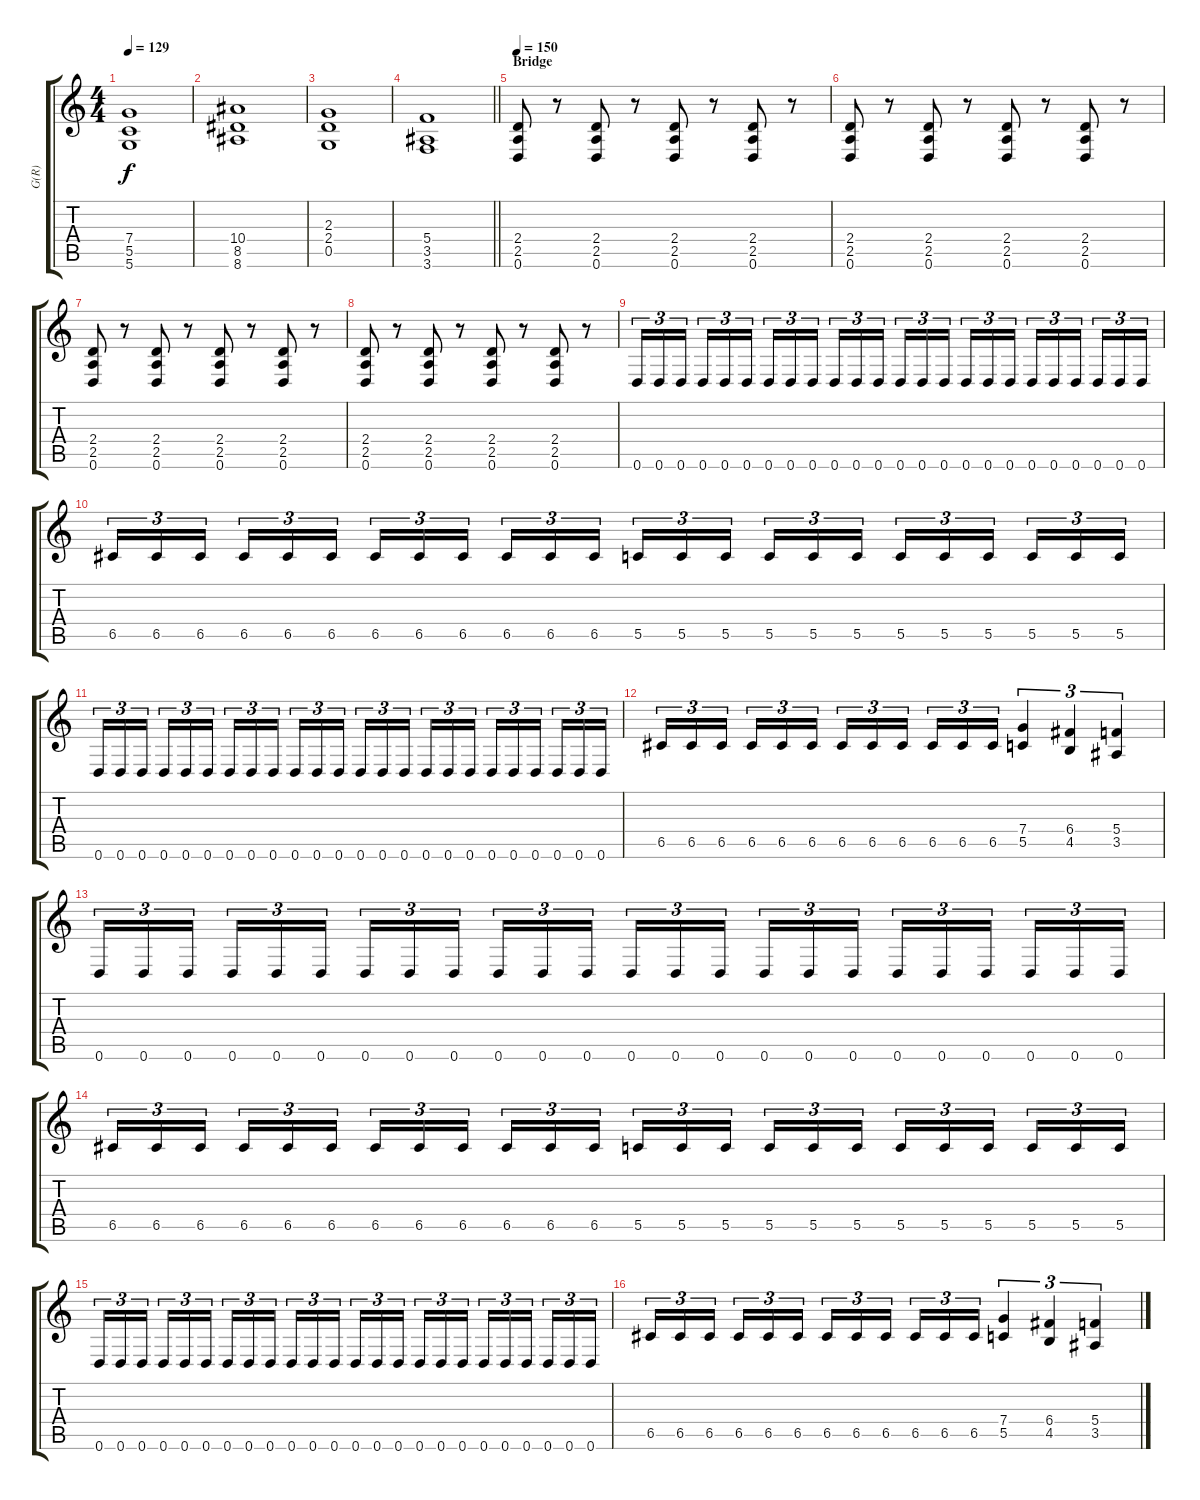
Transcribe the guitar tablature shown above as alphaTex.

\track ("G(R)" "G(R)") {instrument overdrivenguitar}
\staff {score tabs}
\tuning (D4 A3 F3 C3 G2 D2) {hide}
\ts (4 4)
\tempo 129
\clef g2
\ks c
(7.4 5.5 5.6).1{dy f} |
(10.4 8.5 8.6).1 |
(2.3 2.4 0.5).1 |
\barLineRight lightlight
(5.4 3.5 3.6).1 |
\section ("" "Bridge")
\tempo 140
\tempo 150
(2.4 2.5 0.6).8 r.8 (2.4 2.5 0.6).8 r.8 (2.4 2.5 0.6).8 r.8 (2.4 2.5 0.6).8 r.8 |
(2.4 2.5 0.6).8 r.8 (2.4 2.5 0.6).8 r.8 (2.4 2.5 0.6).8 r.8 (2.4 2.5 0.6).8 r.8 |
(2.4 2.5 0.6).8 r.8 (2.4 2.5 0.6).8 r.8 (2.4 2.5 0.6).8 r.8 (2.4 2.5 0.6).8 r.8 |
(2.4 2.5 0.6).8 r.8 (2.4 2.5 0.6).8 r.8 (2.4 2.5 0.6).8 r.8 (2.4 2.5 0.6).8 r.8 |
0.6.16{tu (3 2)} 0.6.16{tu (3 2)} 0.6.16{tu (3 2) beam splitsecondary} 0.6.16{tu (3 2)} 0.6.16{tu (3 2)} 0.6.16{tu (3 2)} 0.6.16{tu (3 2)} 0.6.16{tu (3 2)} 0.6.16{tu (3 2) beam splitsecondary} 0.6.16{tu (3 2)} 0.6.16{tu (3 2)} 0.6.16{tu (3 2)} 0.6.16{tu (3 2)} 0.6.16{tu (3 2)} 0.6.16{tu (3 2) beam splitsecondary} 0.6.16{tu (3 2)} 0.6.16{tu (3 2)} 0.6.16{tu (3 2)} 0.6.16{tu (3 2)} 0.6.16{tu (3 2)} 0.6.16{tu (3 2) beam splitsecondary} 0.6.16{tu (3 2)} 0.6.16{tu (3 2)} 0.6.16{tu (3 2)} |
6.5.16{tu (3 2)} 6.5.16{tu (3 2)} 6.5.16{tu (3 2) beam splitsecondary} 6.5.16{tu (3 2)} 6.5.16{tu (3 2)} 6.5.16{tu (3 2)} 6.5.16{tu (3 2)} 6.5.16{tu (3 2)} 6.5.16{tu (3 2) beam splitsecondary} 6.5.16{tu (3 2)} 6.5.16{tu (3 2)} 6.5.16{tu (3 2)} 5.5.16{tu (3 2)} 5.5.16{tu (3 2)} 5.5.16{tu (3 2) beam splitsecondary} 5.5.16{tu (3 2)} 5.5.16{tu (3 2)} 5.5.16{tu (3 2)} 5.5.16{tu (3 2)} 5.5.16{tu (3 2)} 5.5.16{tu (3 2) beam splitsecondary} 5.5.16{tu (3 2)} 5.5.16{tu (3 2)} 5.5.16{tu (3 2)} |
0.6.16{tu (3 2)} 0.6.16{tu (3 2)} 0.6.16{tu (3 2) beam splitsecondary} 0.6.16{tu (3 2)} 0.6.16{tu (3 2)} 0.6.16{tu (3 2)} 0.6.16{tu (3 2)} 0.6.16{tu (3 2)} 0.6.16{tu (3 2) beam splitsecondary} 0.6.16{tu (3 2)} 0.6.16{tu (3 2)} 0.6.16{tu (3 2)} 0.6.16{tu (3 2)} 0.6.16{tu (3 2)} 0.6.16{tu (3 2) beam splitsecondary} 0.6.16{tu (3 2)} 0.6.16{tu (3 2)} 0.6.16{tu (3 2)} 0.6.16{tu (3 2)} 0.6.16{tu (3 2)} 0.6.16{tu (3 2) beam splitsecondary} 0.6.16{tu (3 2)} 0.6.16{tu (3 2)} 0.6.16{tu (3 2)} |
6.5.16{tu (3 2)} 6.5.16{tu (3 2)} 6.5.16{tu (3 2) beam splitsecondary} 6.5.16{tu (3 2)} 6.5.16{tu (3 2)} 6.5.16{tu (3 2)} 6.5.16{tu (3 2)} 6.5.16{tu (3 2)} 6.5.16{tu (3 2) beam splitsecondary} 6.5.16{tu (3 2)} 6.5.16{tu (3 2)} 6.5.16{tu (3 2)} (7.4 5.5).4{tu (3 2)} (6.4 4.5).4{tu (3 2)} (5.4 3.5).4{tu (3 2)} |
0.6.16{tu (3 2)} 0.6.16{tu (3 2)} 0.6.16{tu (3 2) beam splitsecondary} 0.6.16{tu (3 2)} 0.6.16{tu (3 2)} 0.6.16{tu (3 2)} 0.6.16{tu (3 2)} 0.6.16{tu (3 2)} 0.6.16{tu (3 2) beam splitsecondary} 0.6.16{tu (3 2)} 0.6.16{tu (3 2)} 0.6.16{tu (3 2)} 0.6.16{tu (3 2)} 0.6.16{tu (3 2)} 0.6.16{tu (3 2) beam splitsecondary} 0.6.16{tu (3 2)} 0.6.16{tu (3 2)} 0.6.16{tu (3 2)} 0.6.16{tu (3 2)} 0.6.16{tu (3 2)} 0.6.16{tu (3 2) beam splitsecondary} 0.6.16{tu (3 2)} 0.6.16{tu (3 2)} 0.6.16{tu (3 2)} |
6.5.16{tu (3 2)} 6.5.16{tu (3 2)} 6.5.16{tu (3 2) beam splitsecondary} 6.5.16{tu (3 2)} 6.5.16{tu (3 2)} 6.5.16{tu (3 2)} 6.5.16{tu (3 2)} 6.5.16{tu (3 2)} 6.5.16{tu (3 2) beam splitsecondary} 6.5.16{tu (3 2)} 6.5.16{tu (3 2)} 6.5.16{tu (3 2)} 5.5.16{tu (3 2)} 5.5.16{tu (3 2)} 5.5.16{tu (3 2) beam splitsecondary} 5.5.16{tu (3 2)} 5.5.16{tu (3 2)} 5.5.16{tu (3 2)} 5.5.16{tu (3 2)} 5.5.16{tu (3 2)} 5.5.16{tu (3 2) beam splitsecondary} 5.5.16{tu (3 2)} 5.5.16{tu (3 2)} 5.5.16{tu (3 2)} |
0.6.16{tu (3 2)} 0.6.16{tu (3 2)} 0.6.16{tu (3 2) beam splitsecondary} 0.6.16{tu (3 2)} 0.6.16{tu (3 2)} 0.6.16{tu (3 2)} 0.6.16{tu (3 2)} 0.6.16{tu (3 2)} 0.6.16{tu (3 2) beam splitsecondary} 0.6.16{tu (3 2)} 0.6.16{tu (3 2)} 0.6.16{tu (3 2)} 0.6.16{tu (3 2)} 0.6.16{tu (3 2)} 0.6.16{tu (3 2) beam splitsecondary} 0.6.16{tu (3 2)} 0.6.16{tu (3 2)} 0.6.16{tu (3 2)} 0.6.16{tu (3 2)} 0.6.16{tu (3 2)} 0.6.16{tu (3 2) beam splitsecondary} 0.6.16{tu (3 2)} 0.6.16{tu (3 2)} 0.6.16{tu (3 2)} |
6.5.16{tu (3 2)} 6.5.16{tu (3 2)} 6.5.16{tu (3 2) beam splitsecondary} 6.5.16{tu (3 2)} 6.5.16{tu (3 2)} 6.5.16{tu (3 2)} 6.5.16{tu (3 2)} 6.5.16{tu (3 2)} 6.5.16{tu (3 2) beam splitsecondary} 6.5.16{tu (3 2)} 6.5.16{tu (3 2)} 6.5.16{tu (3 2)} (7.4 5.5).4{tu (3 2)} (6.4 4.5).4{tu (3 2)} (5.4 3.5).4{tu (3 2)}
